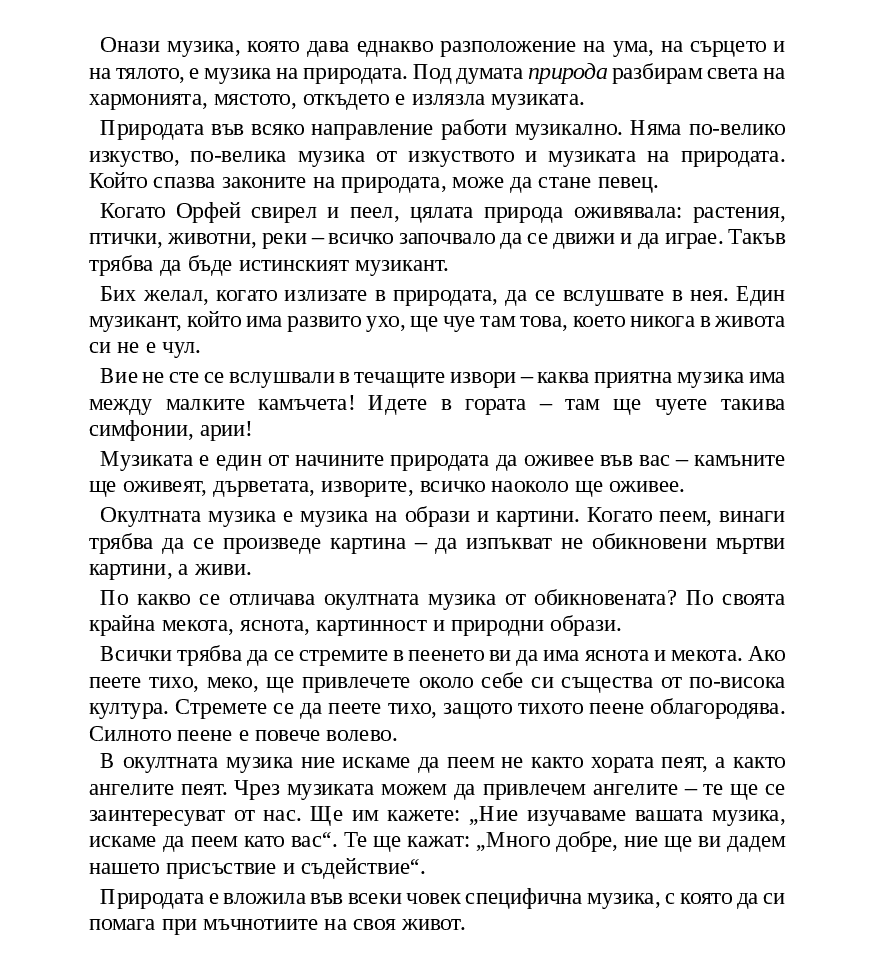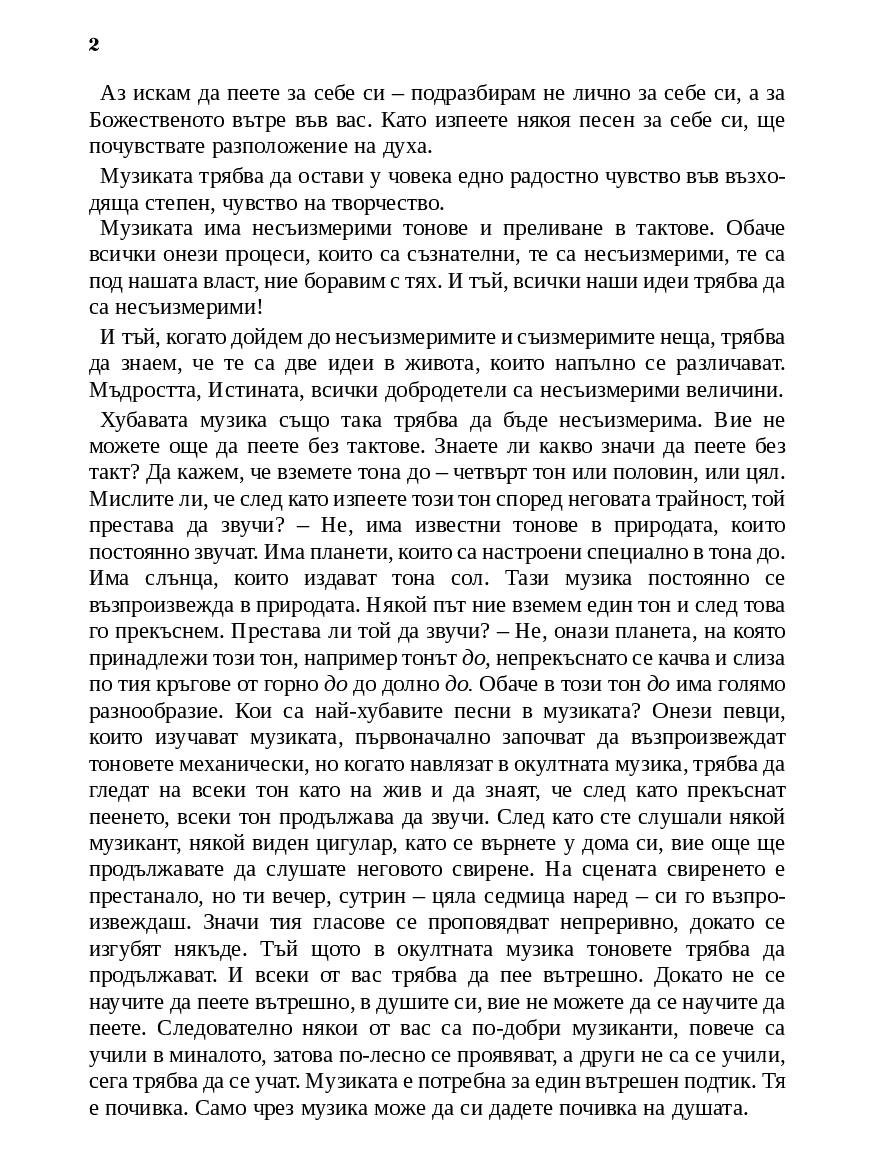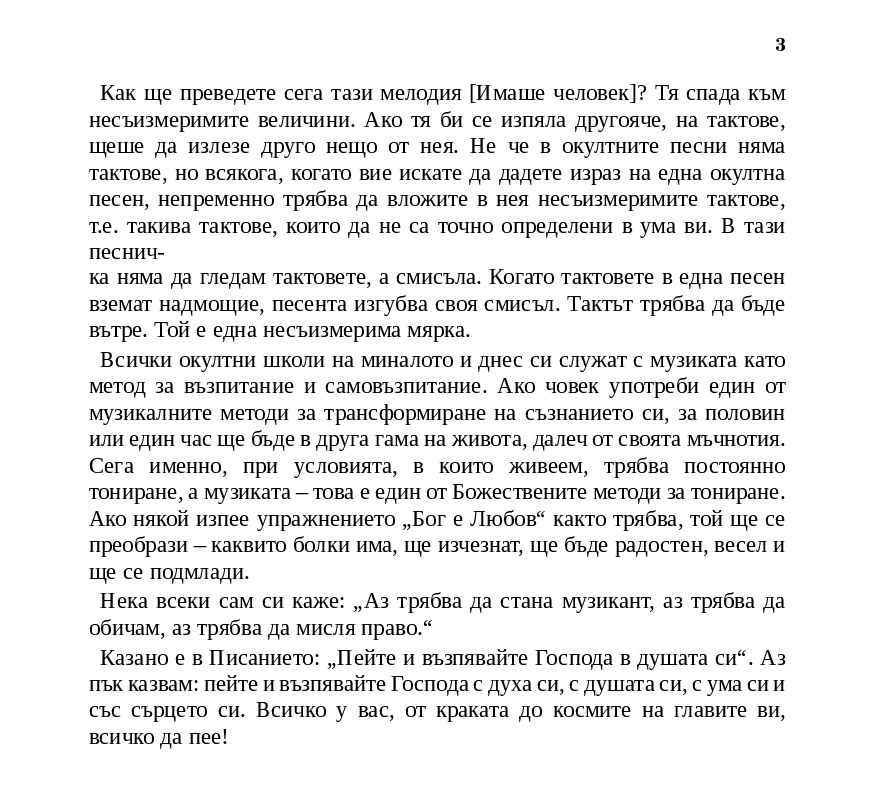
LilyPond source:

\version "2.24.4"

% include paper part and global functions
\include "include/globals.ily"

\bookpart {
  \paper {
    print-all-headers = ##t
    print-page-number = ##t
    print-first-page-number = ##f
    % page-number-type = #'roman-upper


    % put page numbers on the top and change the font style.
    oddHeaderMarkup = \markup
    \fill-line {
      ""
      \unless \on-first-page-of-part \fromproperty #'header:instrument
      \if \should-print-page-number \abs-fontsize #7 { \number \fromproperty #'page:page-number-string }
    }
    %% evenHeaderMarkup would inherit the value of
    %% oddHeaderMarkup if it were not defined here
    evenHeaderMarkup = \markup
    \fill-line {
      \if \should-print-page-number \abs-fontsize #7 { \number \fromproperty #'page:page-number-string }
      \unless \on-first-page-of-part \fromproperty #'header:instrument
      ""
    }

    oddFooterMarkup = \markup ""

    evenFooterMarkup = ""
    left-margin = 1.5\cm
    right-margin = 1.5\cm
    top-margin = 1\cm
    bottom-margin = 1.2\cm
    ragged-bottom = ##t % do not spread the staves to fill the whole vertical space
    top-markup-spacing.basic-distance = 8\mm
    top-system-spacing.basic-distance = 10\mm

    % change distance between staves
    system-system-spacing =
    #'((basic-distance . 16)
       (minimum-distance . 6)
       (padding . 1)
       (stretchability . 12))
  }


  \markup \abs-fontsize #11 {
    \override #'(baseline-skip . 3.4)
    \justify {
      \hspace #1.5

      Онази музика, която дава еднакво разположение на ума, на сърцето и на тялото, е музика на природата. Под думата \italic"природа" разбирам света на хармонията, мястото, откъдето е излязла музиката.

    }
  }
  \markup \abs-fontsize #11 {
    \vspace #0.9  \override #'(baseline-skip . 3.4)
    \justify {
      \hspace #1.5
      Природата във всяко направление работи музикално. Няма по-велико изкуство, по-велика музика от изкуството и музиката на природата. Който спазва законите на природата, може да стане певец.
    }
  }

  \markup \abs-fontsize #11 {
    \vspace #0.9  \override #'(baseline-skip . 3.4)
    \justify {
      \hspace #1.5
      Когато Орфей свирел и пеел, цялата природа оживявала: растения, птички, животни, реки – всичко започвало да се движи и да играе. Такъв трябва да бъде истинският музикант.

    }
  }
  \markup \abs-fontsize #11 {
    \vspace #0.9  \override #'(baseline-skip . 3.4)
    \justify {
      \hspace #1.5
      Бих желал, когато излизате в природата, да се вслушвате в нея. Един музикант, който има развито ухо, ще чуе там това, което никога в живота си не е чул.

    }
  }

  \markup \abs-fontsize #11 {
    \vspace #0.9  \override #'(baseline-skip . 3.4)
    \justify {
      \hspace #1.5
      Вие не сте се вслушвали в течащите извори – каква приятна музика има между малките камъчета! Идете в гората – там ще чуете такива симфонии, арии!

    }
  }
  \markup \abs-fontsize #11 {
    \vspace #0.9  \override #'(baseline-skip . 3.4)
    \justify {
      \hspace #1.5
      Музиката е един от начините природата да оживее във вас – камъните ще оживеят, дърветата, изворите, всичко наоколо ще оживее.

    }
  }


  \markup \abs-fontsize #11 {
    \vspace #0.9  \override #'(baseline-skip . 3.4)
    \justify {
      \hspace #1.5
      Окултната музика е музика на образи и картини. Когато пеем, винаги трябва да се произведе картина – да изпъкват не обикновени мъртви картини, а живи.

    }
  }

  \markup \abs-fontsize #11 {
    \vspace #0.9  \override #'(baseline-skip . 3.4)
    \justify {
      \hspace #1.5
      По какво се отличава окултната музика от обикновената? По своята крайна мекота, яснота, картинност и природни образи.
    }
  }

  \markup \abs-fontsize #11 {
    \vspace #0.9  \override #'(baseline-skip . 3.4)
    \justify {
      \hspace #1.5
      Всички трябва да се стремите в пеенето ви да има яснота и мекота. Ако пеете тихо, меко, ще привлечете около себе си същества от по-висока култура. Стремете се да пеете тихо, защото тихото пеене облагородява. Силното пеене е повече волево.
    }
  }



  \markup \abs-fontsize #11 {
    \vspace #1  \override #'(baseline-skip . 3.4)
    \justify {
      \hspace #1.5
      В окултната музика ние искаме да пеем не както хората пеят, а както ангелите пеят. Чрез музиката можем да привлечем ангелите – те ще се заинтересуват от нас. Ще им кажете: „Ние изучаваме вашата музика, искаме да пеем като вас“. Те ще кажат: „Много добре, ние ще ви дадем нашето присъствие и съдействие“.

    }
  }

  \markup \abs-fontsize #11 {
    \vspace #0.9  \override #'(baseline-skip . 3.4)
    \justify {
      \hspace #1.5

      Природата е вложила във всеки човек специфична музика, с която да си помага при мъчнотиите на своя живот.
    }
  }


  \markup \abs-fontsize #11 {
    \vspace #0.9  \override #'(baseline-skip . 3.4)
    \justify {
      \hspace #1.5
      Аз искам да пеете за себе си – подразбирам не лично за себе си, а за Божественото вътре във вас. Като изпеете някоя песен за себе си, ще почувствате разположение на духа.

    }
  }

  \markup \abs-fontsize #11 {
    \vspace #0.9  \override #'(baseline-skip . 3.4)
    \justify {
      \hspace #1.5

      Музиката трябва да остави у човека едно радостно чувство във възхо- дяща степен, чувство на творчество.

    }
  }
  \markup \abs-fontsize #11 {
    \override #'(baseline-skip . 3.4)
    \justify {
      \hspace #1.5
      Музиката има несъизмерими тонове и преливане в тактове. Обаче всички онези процеси, които са съзнателни, те са несъизмерими, те са под нашата власт, ние боравим с тях. И тъй, всички наши идеи трябва да са несъизмерими!
    }
  }

  \markup \abs-fontsize #11 {
    \vspace #0.9  \override #'(baseline-skip . 3.4)
    \justify {
      \hspace #1.5
      И тъй, когато дойдем до несъизмеримите и съизмеримите неща, трябва да знаем, че те са две идеи в живота, които напълно се различават. Мъдростта, Истината, всички добродетели са несъизмерими величини.
    }
  }

  \markup \abs-fontsize #11 {
    \vspace #0.9  \override #'(baseline-skip . 3.4)
    \justify {
      \hspace #1.5
      Хубавата музика също така трябва да бъде несъизмерима. Вие не можете още да пеете без тактове. Знаете ли какво значи да пеете без такт? Да кажем, че вземете тона до – четвърт тон или половин, или цял. Мислите ли, че след като изпеете този тон според неговата трайност, той престава да звучи? – Не, има известни тонове в природата, които постоянно звучат. Има планети, които са настроени специално в тона до. Има слънца, които издават тона сол. Тази музика постоянно се възпроизвежда в природата. Някой път ние вземем един тон и след това го прекъснем. Престава ли той да звучи? – Не, онази планета, на която принадлежи този тон, например тонът \italic"до," непрекъснато се качва и слиза по тия кръгове от горно \italic"до" до долно \italic"до." Обаче в този тон \italic"до" има голямо разнообразие. Кои са най-хубавите песни в музиката? Онези певци, които изучават музиката, първоначално започват да възпроизвеждат тоновете механически, но когато навлязат в окултната музика, трябва да гледат на всеки тон като на жив и да знаят, че след като прекъснат пеенето, всеки тон продължава да звучи. След като сте слушали някой музикант, някой виден цигулар, като се върнете у дома си, вие още ще продължавате да слушате неговото свирене. На сцената свиренето е престанало, но ти вечер, сутрин – цяла седмица наред – си го възпро- извеждаш. Значи тия гласове се проповядват непреривно, докато се изгубят някъде. Тъй щото в окултната музика тоновете трябва да продължават. И всеки от вас трябва да пее вътрешно. Докато не се научите да пеете вътрешно, в душите си, вие не можете да се научите да пеете. Следователно някои от вас са по-добри музиканти, повече са учили в миналото, затова по-лесно се проявяват, а други не са се учили, сега трябва да се учат. Музиката е потребна за един вътрешен подтик. Тя е почивка. Само чрез музика може да си дадете почивка на душата.

    }
  }

  \markup \abs-fontsize #11 {
    \vspace #0.9  \override #'(baseline-skip . 3.4)
    \justify {
      \hspace #1.5

      Как ще преведете сега тази мелодия [Имаше человек]? Тя спада към несъизмеримите величини. Ако тя би се изпяла другояче, на тактове, щеше да излезе друго нещо от нея. Не че в окултните песни няма тактове, но всякога, когато вие искате да дадете израз на една окултна песен, непременно трябва да вложите в нея несъизмеримите тактове, т.е. такива тактове, които да не са точно определени в ума ви. В тази песнич-
    }
  }

  \markup \abs-fontsize #11 {
    \vspace #0.9  \override #'(baseline-skip . 3.4)
    \justify {

      ка няма да гледам тактовете, а смисъла. Когато тактовете в една песен вземат надмощие, песента изгубва своя смисъл. Тактът трябва да бъде вътре. Той е една несъизмерима мярка.

    }
  }

  \markup \abs-fontsize #11 {
    \vspace #0.9 \override #'(baseline-skip . 3.4)
    \justify {
      \hspace #1.5
      Всички окултни школи на миналото и днес си служат с музиката като метод за възпитание и самовъзпитание. Ако човек употреби един от музикалните методи за трансформиране на съзнанието си, за половин или един час ще бъде в друга гама на живота, далеч от своята мъчнотия. Сега именно, при условията, в които живеем, трябва постоянно тониране,  а музиката – това е един от Божествените методи за тониране. Ако някой изпее упражнението „Бог е Любов“ както трябва, той ще се преобрази – каквито болки има, ще изчезнат, ще бъде радостен, весел и ще се подмлади.

    }
  }

  \markup \abs-fontsize #11 {
    \vspace #0.9  \override #'(baseline-skip . 3.4)
    \justify {
      \hspace #1.5
      Нека всеки сам си каже: „Аз трябва да стана музикант, аз трябва да обичам, аз трябва да мисля право.“

    }
  }


  \markup \abs-fontsize #11 {
    \vspace #0.9  \override #'(baseline-skip . 3.4)
    \justify {
      \hspace #1.5

      Казано е в Писанието: „Пейте и възпявайте Господа в душата си“. Аз пък казвам: пейте и възпявайте Господа с духа си, с душата си, с ума си и със сърцето си. Всичко у вас, от краката до космите на главите ви, всичко да пее!

    }
  }

}